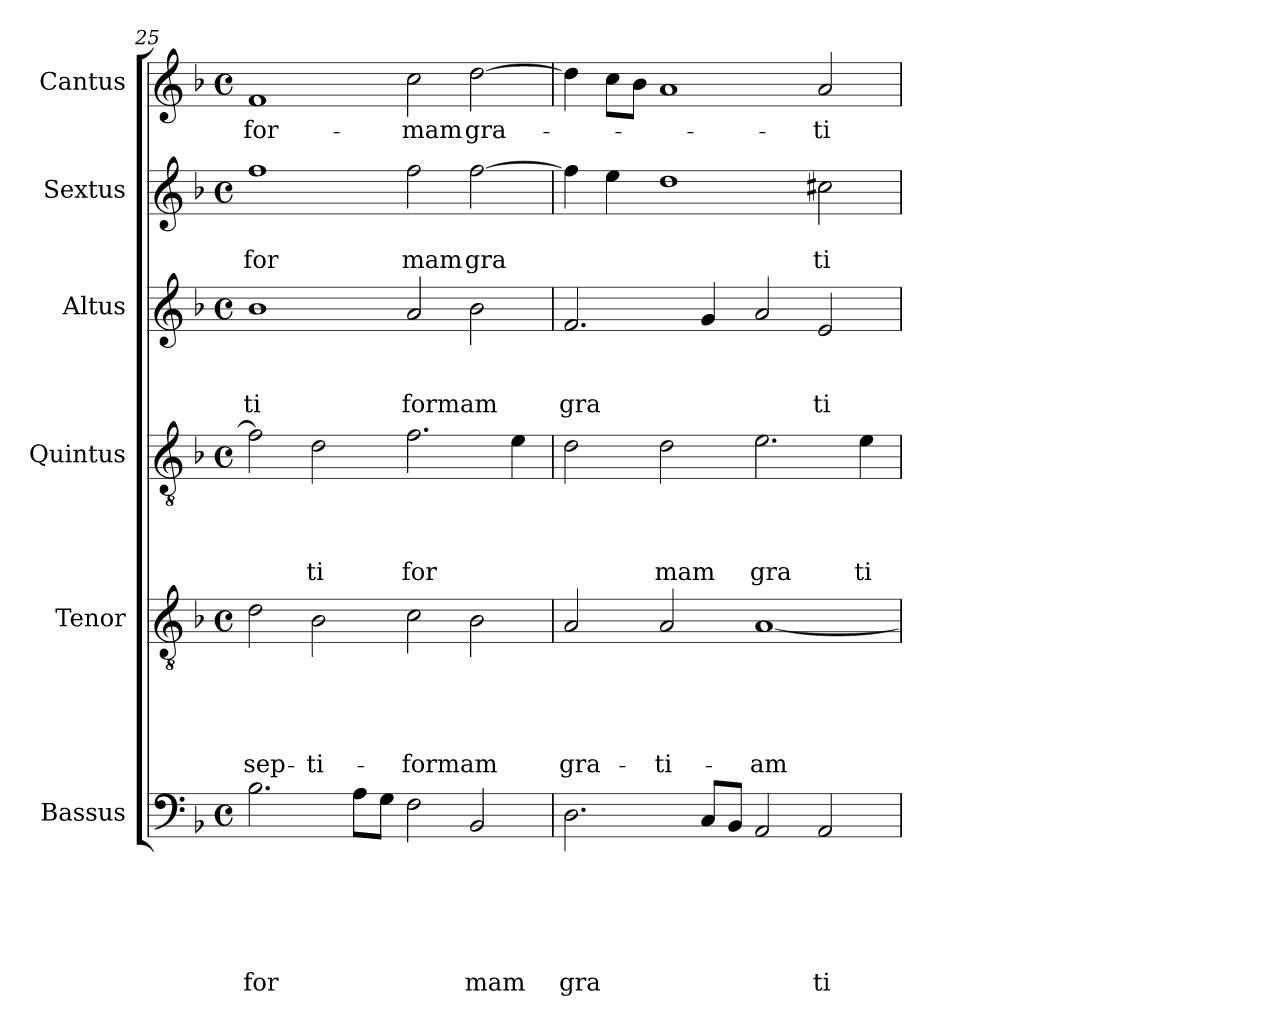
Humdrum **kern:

**kern	**text	**text	**text	**text	**text	**text	**kern	**text	**text	**text	**text	**text	**kern	**text	**text	**text	**text	**kern	**text	**text	**text	**kern	**text	**text	**kern	**text
*part6	*part6	*part6	*part6	*part6	*part6	*part6	*part5	*part5	*part5	*part5	*part5	*part5	*part4	*part4	*part4	*part4	*part4	*part3	*part3	*part3	*part3	*part2	*part2	*part2	*part1	*part1
*staff6	*staff6	*staff6	*staff6	*staff6	*staff6	*staff6	*staff5	*staff5	*staff5	*staff5	*staff5	*staff5	*staff4	*staff4	*staff4	*staff4	*staff4	*staff3	*staff3	*staff3	*staff3	*staff2	*staff2	*staff2	*staff1	*staff1
*I"Bassus	*	*	*	*	*	*	*I"Tenor	*	*	*	*	*	*I"Quintus	*	*	*	*	*I"Altus	*	*	*	*I"Sextus	*	*	*I"Cantus	*
*I'Bassus	*	*	*	*	*	*	*I'Tenor	*	*	*	*	*	*I'Quintus	*	*	*	*	*I'Altus	*	*	*	*I'Sextus	*	*	*I'Cantus	*
*clefF4	*	*	*	*	*	*	*clefGv2	*	*	*	*	*	*clefGv2	*	*	*	*	*clefG2	*	*	*	*clefG2	*	*	*clefG2	*
*k[b-]	*	*	*	*	*	*	*k[b-]	*	*	*	*	*	*k[b-]	*	*	*	*	*k[b-]	*	*	*	*k[b-]	*	*	*k[b-]	*
*F:	*	*	*	*	*	*	*F:	*	*	*	*	*	*F:	*	*	*	*	*F:	*	*	*	*F:	*	*	*F:	*
*M4/4	*	*	*	*	*	*	*M4/4	*	*	*	*	*	*M4/4	*	*	*	*	*M4/4	*	*	*	*M4/4	*	*	*M4/4	*
*met(c)	*	*	*	*	*	*	*met(c)	*	*	*	*	*	*met(c)	*	*	*	*	*met(c)	*	*	*	*met(c)	*	*	*met(c)	*
=25	=25	=25	=25	=25	=25	=25	=25	=25	=25	=25	=25	=25	=25	=25	=25	=25	=25	=25	=25	=25	=25	=25	=25	=25	=25	=25
!	!	!	!	!	!	!LO:LY:b	!	!	!	!	!	!LO:LY:b	!	!	!	!	!	!	!	!	!LO:LY:b	!	!	!LO:LY:b	!	!LO:LY:b
2.B-\	.	.	.	.	.	for	2d\	.	.	.	.	sep-	2f\]	.	.	.	.	1b-	.	.	ti	1ff	.	for	1f	-for-
!	!	!	!	!	!	!	!	!	!	!	!	!LO:LY:b	!	!	!	!	!LO:LY:b	!	!	!	!	!	!	!	!	!
.	.	.	.	.	.	.	2B-\	.	.	.	.	-ti-	2d\	.	.	.	ti	.	.	.	.	.	.	.	.	.
8A\L	.	.	.	.	.	.	.	.	.	.	.	.	.	.	.	.	.	.	.	.	.	.	.	.	.	.
8G\J	.	.	.	.	.	.	.	.	.	.	.	.	.	.	.	.	.	.	.	.	.	.	.	.	.	.
!	!	!	!	!	!	!	!	!	!	!	!	!LO:LY:b	!	!	!	!	!LO:LY:b	!	!	!	!LO:LY:b	!	!	!LO:LY:b	!	!LO:LY:b
2F\	.	.	.	.	.	.	2c\	.	.	.	.	-formam	2.f\	.	.	.	for	2a/	.	.	formam	2ff\	.	mam	2cc\	-mam
!	!	!	!	!	!	!LO:LY:b	!	!	!	!	!	!	!	!	!	!	!	!	!	!	!	!	!	!LO:LY:b	!	!LO:LY:b
2BB-/	.	.	.	.	.	mam	2B-\	.	.	.	.	.	.	.	.	.	.	2b-\	.	.	.	[>2ff\	.	gra	[>2dd\	gra-
.	.	.	.	.	.	.	.	.	.	.	.	.	4e\	.	.	.	.	.	.	.	.	.	.	.	.	.
=26!	=26!	=26!	=26!	=26!	=26!	=26!	=26!	=26!	=26!	=26!	=26!	=26!	=26!	=26!	=26!	=26!	=26!	=26!	=26!	=26!	=26!	=26!	=26!	=26!	=26!	=26!
!	!	!	!	!	!	!LO:LY:b	!	!	!	!	!	!LO:LY:b	!	!	!	!	!	!	!	!	!LO:LY:b	!	!	!	!	!
2.D\	.	.	.	.	.	gra	2A/	.	.	.	.	gra-	2d\	.	.	.	.	2.f/	.	.	gra	4ff\]	.	.	4dd\]	.
.	.	.	.	.	.	.	.	.	.	.	.	.	.	.	.	.	.	.	.	.	.	4ee\	.	.	8cc\L	.
.	.	.	.	.	.	.	.	.	.	.	.	.	.	.	.	.	.	.	.	.	.	.	.	.	8b-\J	.
!	!	!	!	!	!	!	!	!	!	!	!	!LO:LY:b	!	!	!	!	!LO:LY:b	!	!	!	!	!	!	!	!	!
.	.	.	.	.	.	.	2A/	.	.	.	.	-ti-	2d\	.	.	.	mam	.	.	.	.	1dd	.	.	1a	.
8C/L	.	.	.	.	.	.	.	.	.	.	.	.	.	.	.	.	.	4g/	.	.	.	.	.	.	.	.
8BB-/J	.	.	.	.	.	.	.	.	.	.	.	.	.	.	.	.	.	.	.	.	.	.	.	.	.	.
!	!	!	!	!	!	!	!	!	!	!	!	!LO:LY:b	!	!	!	!	!LO:LY:b	!	!	!	!	!	!	!	!	!
2AA/	.	.	.	.	.	.	[<1A	.	.	.	.	-am	2.e\	.	.	.	gra	2a/	.	.	.	.	.	.	.	.
!	!	!	!	!	!	!LO:LY:b	!	!	!	!	!	!	!	!	!	!	!	!	!	!	!LO:LY:b	!	!	!LO:LY:b	!	!LO:LY:b
2AA/	.	.	.	.	.	ti	.	.	.	.	.	.	.	.	.	.	.	2e/	.	.	ti	2cc#X\	.	ti	2a/	-ti-
!	!	!	!	!	!	!	!	!	!	!	!	!	!	!	!	!	!LO:LY:b	!	!	!	!	!	!	!	!	!
.	.	.	.	.	.	.	.	.	.	.	.	.	4e\	.	.	.	ti	.	.	.	.	.	.	.	.	.
=!	=!	=!	=!	=!	=!	=!	=!	=!	=!	=!	=!	=!	=!	=!	=!	=!	=!	=!	=!	=!	=!	=!	=!	=!	=!	=!
*-	*-	*-	*-	*-	*-	*-	*-	*-	*-	*-	*-	*-	*-	*-	*-	*-	*-	*-	*-	*-	*-	*-	*-	*-	*-	*-
